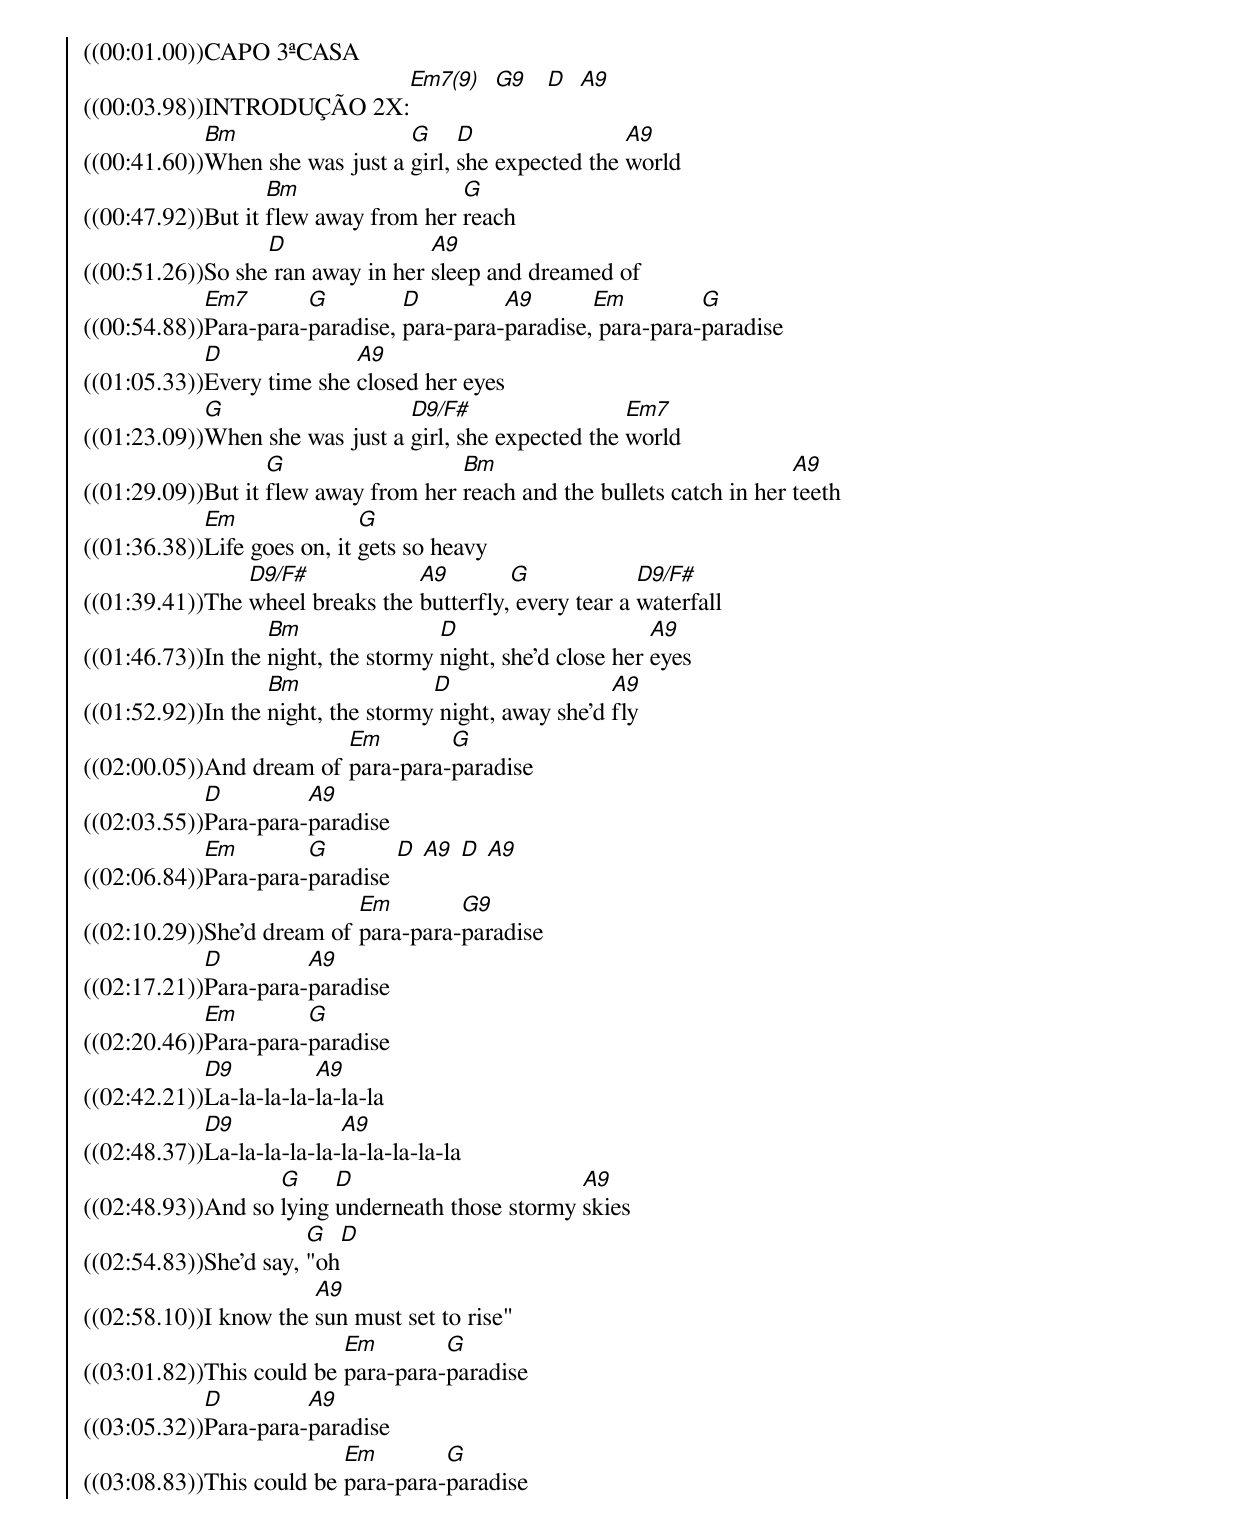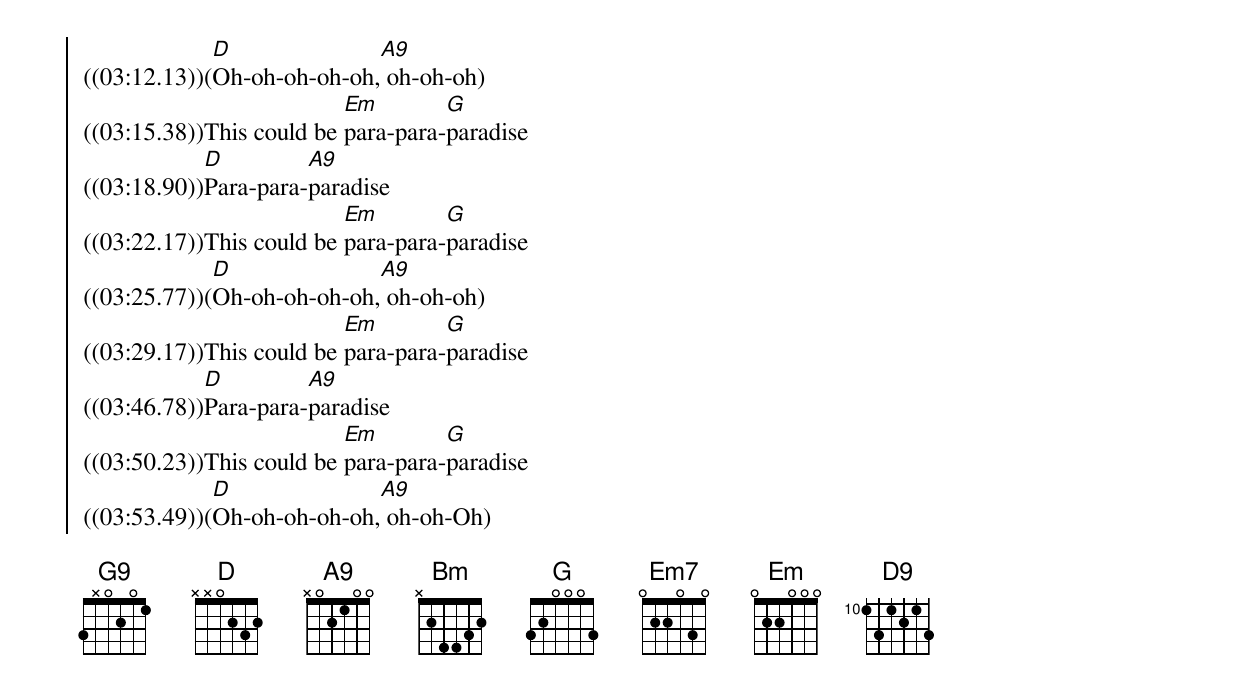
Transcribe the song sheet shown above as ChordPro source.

{soc}
((00:01.00))CAPO 3ªCASA
((00:03.98))INTRODUÇÃO 2X:[Em7(9)]  [G9]   [D]  [A9]
((00:41.60))[Bm]When she was just a [G]girl, [D]she expected the [A9]world
((00:47.92))But it [Bm]flew away from her [G]reach
((00:51.26))So she[D] ran away in her [A9]sleep and dreamed of
((00:54.88))[Em7]Para-para-[G]paradise, [D]para-para-[A9]paradise,[Em] para-para-[G]paradise
((01:05.33))[D]Every time she [A9]closed her eyes
((01:23.09))[G]When she was just a [D9/F#]girl, she expected the [Em7]world
((01:29.09))But it [G]flew away from her [Bm]reach and the bullets catch in her [A9]teeth
((01:36.38))[Em]Life goes on, it [G]gets so heavy
((01:39.41))The [D9/F#]wheel breaks the [A9]butterfly,[G] every tear a [D9/F#]waterfall
((01:46.73))In the [Bm]night, the stormy [D]night, she'd close her [A9]eyes
((01:52.92))In the [Bm]night, the stormy[D] night, away she'd [A9]fly
((02:00.05))And dream of [Em]para-para-[G]paradise
((02:03.55))[D]Para-para-[A9]paradise
((02:06.84))[Em]Para-para-[G]paradise [D] [A9] [D] [A9]
((02:10.29))She'd dream of [Em]para-para-[G9]paradise
((02:17.21))[D]Para-para-[A9]paradise
((02:20.46))[Em]Para-para-[G]paradise
((02:42.21))[D9]La-la-la-la-[A9]la-la-la
((02:48.37))[D9]La-la-la-la-la-[A9]la-la-la-la-la
((02:48.93))And so [G]lying [D]underneath those stormy [A9]skies
((02:54.83))She'd say, [G]"oh[D]
((02:58.10))I know the [A9]sun must set to rise"
((03:01.82))This could be [Em]para-para-[G]paradise
((03:05.32))[D]Para-para-[A9]paradise
((03:08.83))This could be [Em]para-para-[G]paradise
((03:12.13))([D]Oh-oh-oh-oh-oh,[A9] oh-oh-oh)
((03:15.38))This could be [Em]para-para-[G]paradise
((03:18.90))[D]Para-para-[A9]paradise
((03:22.17))This could be [Em]para-para-[G]paradise
((03:25.77))([D]Oh-oh-oh-oh-oh,[A9] oh-oh-oh)
((03:29.17))This could be [Em]para-para-[G]paradise
((03:46.78))[D]Para-para-[A9]paradise
((03:50.23))This could be [Em]para-para-[G]paradise
((03:53.49))([D]Oh-oh-oh-oh-oh,[A9] oh-oh-Oh)

{eoc}
